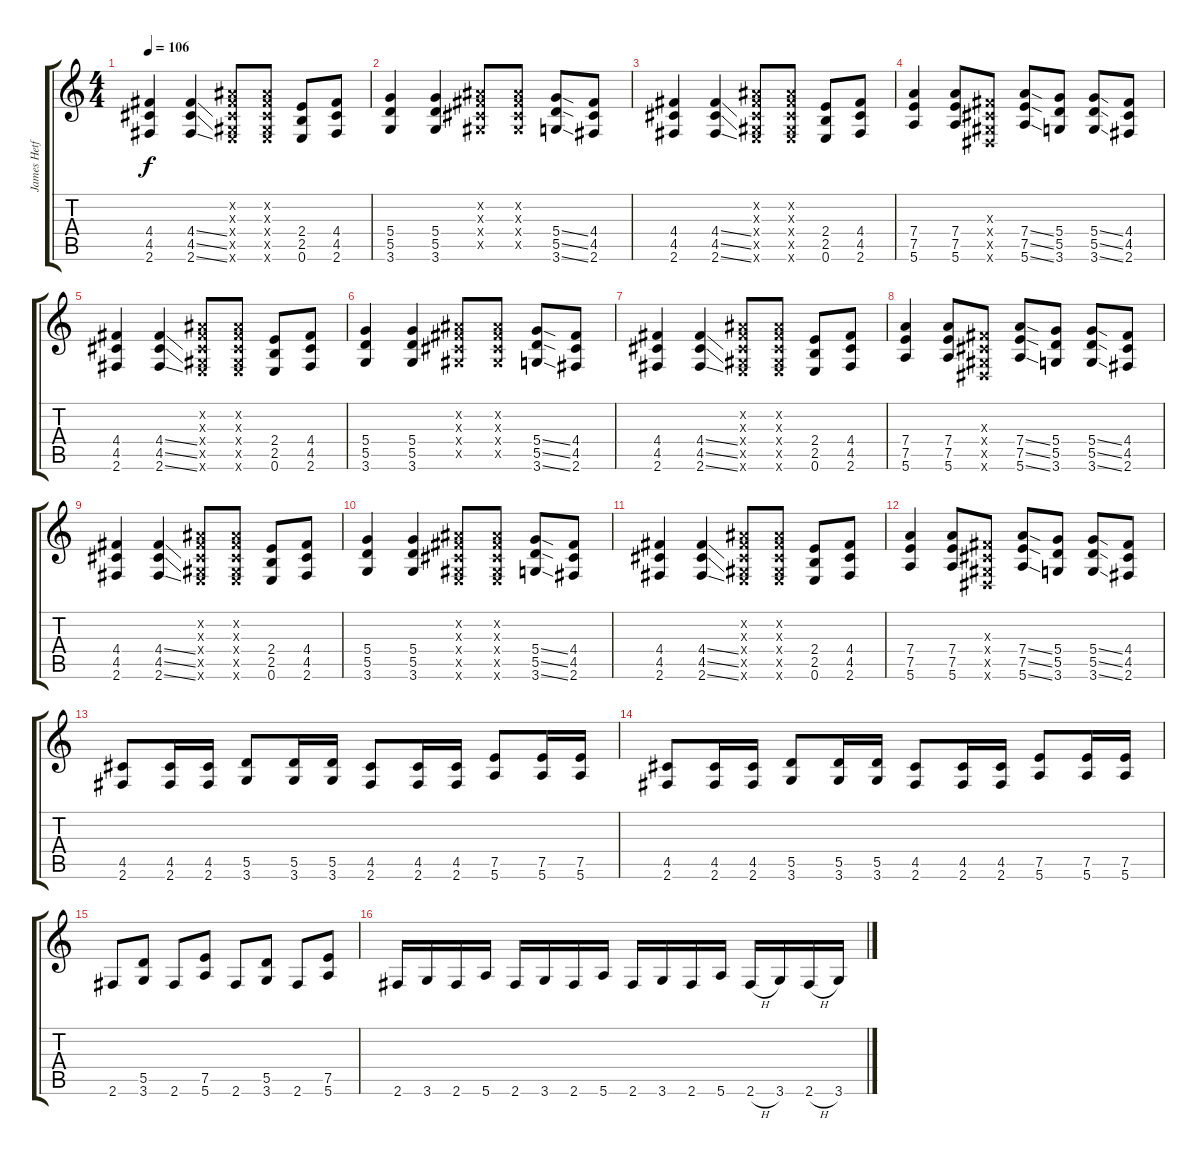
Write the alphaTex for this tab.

\track ("James Hetfield" "James Hetf") {instrument distortionguitar}
\staff {score tabs}
\tuning (E4 B3 G3 D3 A2 E2) {hide}
\ts (4 4)
\tempo 106
\clef g2
\ks c
(4.4 4.5 2.6).4{dy f} (4.4{ss} 4.5{ss} 2.6{ss}).4 (-1.2{x} -1.3{x} -1.4{x} -1.5{x} 0.6{x}).8 (-1.2{x} -1.3{x} -1.4{x} -1.5{x} 0.6{x}).8 (2.4 2.5 0.6).8 (4.4 4.5 2.6).8 |
(5.4 5.5 3.6).4 (5.4 5.5 3.6).4 (-1.2{x} -1.3{x} -1.4{x} -1.5{x}).8 (-1.2{x} -1.3{x} -1.4{x} -1.5{x}).8 (5.4{ss} 5.5{ss} 3.6{ss}).8 (4.4 4.5 2.6).8 |
(4.4 4.5 2.6).4 (4.4{ss} 4.5{ss} 2.6{ss}).4 (-1.2{x} -1.3{x} -1.4{x} -1.5{x} 0.6{x}).8 (-1.2{x} -1.3{x} -1.4{x} -1.5{x} 0.6{x}).8 (2.4 2.5 0.6).8 (4.4 4.5 2.6).8 |
(7.4 7.5 5.6).4 (7.4 7.5 5.6).8 (-1.3{x} -1.4{x} -1.5{x} -1.6{x}).8 (7.4{ss} 7.5{ss} 5.6{ss}).8 (5.4 5.5 3.6).8 (5.4{ss} 5.5{ss} 3.6{ss}).8 (4.4 4.5 2.6).8 |
(4.4 4.5 2.6).4 (4.4{ss} 4.5{ss} 2.6{ss}).4 (-1.2{x} -1.3{x} -1.4{x} -1.5{x} 0.6{x}).8 (-1.2{x} -1.3{x} -1.4{x} -1.5{x} 0.6{x}).8 (2.4 2.5 0.6).8 (4.4 4.5 2.6).8 |
(5.4 5.5 3.6).4 (5.4 5.5 3.6).4 (-1.2{x} -1.3{x} -1.4{x} -1.5{x}).8 (-1.2{x} -1.3{x} -1.4{x} -1.5{x}).8 (5.4{ss} 5.5{ss} 3.6{ss}).8 (4.4 4.5 2.6).8 |
(4.4 4.5 2.6).4 (4.4{ss} 4.5{ss} 2.6{ss}).4 (-1.2{x} -1.3{x} -1.4{x} -1.5{x} 0.6{x}).8 (-1.2{x} -1.3{x} -1.4{x} -1.5{x} 0.6{x}).8 (2.4 2.5 0.6).8 (4.4 4.5 2.6).8 |
(7.4 7.5 5.6).4 (7.4 7.5 5.6).8 (-1.3{x} -1.4{x} -1.5{x} -1.6{x}).8 (7.4{ss} 7.5{ss} 5.6{ss}).8 (5.4 5.5 3.6).8 (5.4{ss} 5.5{ss} 3.6{ss}).8 (4.4 4.5 2.6).8 |
(4.4 4.5 2.6).4 (4.4{ss} 4.5{ss} 2.6{ss}).4 (-1.2{x} -1.3{x} -1.4{x} -1.5{x} 0.6{x}).8 (-1.2{x} -1.3{x} -1.4{x} -1.5{x} 0.6{x}).8 (2.4 2.5 0.6).8 (4.4 4.5 2.6).8 |
(5.4 5.5 3.6).4 (5.4 5.5 3.6).4 (-1.2{x} -1.3{x} -1.4{x} -1.5{x} 0.6{x}).8 (-1.2{x} -1.3{x} -1.4{x} -1.5{x} 0.6{x}).8 (5.4{ss} 5.5{ss} 3.6{ss}).8 (4.4 4.5 2.6).8 |
(4.4 4.5 2.6).4 (4.4{ss} 4.5{ss} 2.6{ss}).4 (-1.2{x} -1.3{x} -1.4{x} -1.5{x} 0.6{x}).8 (-1.2{x} -1.3{x} -1.4{x} -1.5{x} 0.6{x}).8 (2.4 2.5 0.6).8 (4.4 4.5 2.6).8 |
(7.4 7.5 5.6).4 (7.4 7.5 5.6).8 (-1.3{x} -1.4{x} -1.5{x} -1.6{x}).8 (7.4{ss} 7.5{ss} 5.6{ss}).8 (5.4 5.5 3.6).8 (5.4{ss} 5.5{ss} 3.6{ss}).8 (4.4 4.5 2.6).8 |
(4.5 2.6).8 (4.5 2.6).16 (4.5 2.6).16 (5.5 3.6).8 (5.5 3.6).16 (5.5 3.6).16 (4.5 2.6).8 (4.5 2.6).16 (4.5 2.6).16 (7.5 5.6).8 (7.5 5.6).16 (7.5 5.6).16 |
(4.5 2.6).8 (4.5 2.6).16 (4.5 2.6).16 (5.5 3.6).8 (5.5 3.6).16 (5.5 3.6).16 (4.5 2.6).8 (4.5 2.6).16 (4.5 2.6).16 (7.5 5.6).8 (7.5 5.6).16 (7.5 5.6).16 |
2.6.8 (5.5 3.6).8 2.6.8 (7.5 5.6).8 2.6.8 (5.5 3.6).8 2.6.8 (7.5 5.6).8 |
2.6.16 3.6.16 2.6.16 5.6.16 2.6.16 3.6.16 2.6.16 5.6.16 2.6.16 3.6.16 2.6.16 5.6.16 2.6{h}.16 3.6.16 2.6{h}.16 3.6.16
